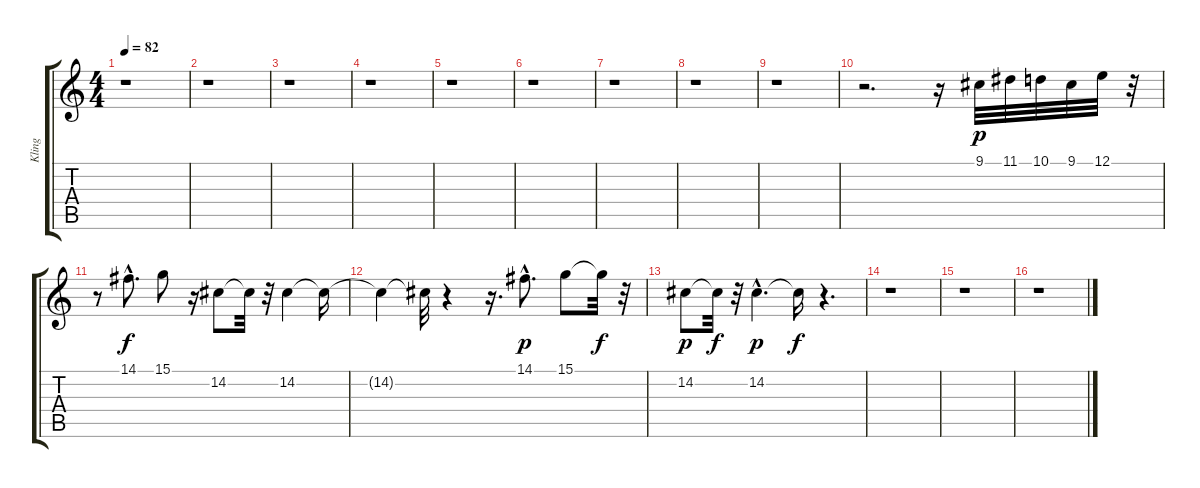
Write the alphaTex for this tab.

\track ("Kling" "Kling") {instrument agogo}
\staff {score tabs}
\tuning (E4 B3 G3 D3 A2 E2) {hide}
\ts (4 4)
\tempo 82
\clef g2
\ks c
r.1{dy pp} |
r.1 |
r.1 |
r.1 |
r.1 |
r.1 |
r.1 |
r.1 |
r.1 |
r.2{d} r.16 9.1.32{dy p} 11.1.32 10.1.32 9.1.32 12.1.32 r.32 |
r.8 14.1{hac}.8{d dy f} 15.1.8 r.16 14.2.8 14.2{t}.32 r.32 14.2.4 14.2{t}.16 |
14.2{t}.4 14.2{t}.32 r.4 r.16{d} 14.1{hac}.8{d dy p} 15.1.8 15.1{t}.32{dy f} r.32 |
14.2.8{dy p} 14.2{t}.32{dy f} r.32 14.2{hac}.4{d dy p} 14.2{t}.16{dy f} r.4{d} |
r.1 |
r.1 |
r.1
